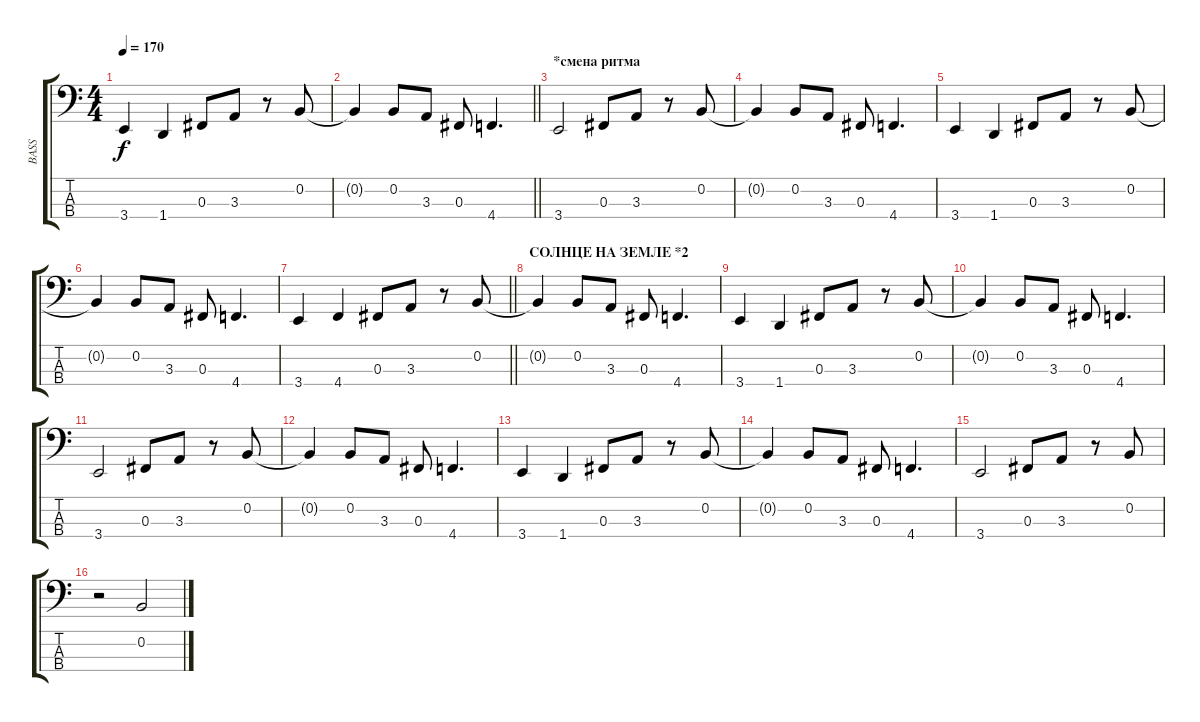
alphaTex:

\track ("BASS" "BASS") {instrument electricbassfinger}
\staff {score tabs}
\tuning (E2 B1 Gb1 Db1) {hide}
\ts (4 4)
\tempo 170
\clef f4
\ks c
3.4.4{dy f} 1.4.4 0.3.8 3.3.8 r.8 0.2.8 |
\barLineRight lightlight
0.2{t}.4 0.2.8 3.3.8 0.3.8 4.4.4{d} |
\section ("" "*смена ритма")
3.4.2 0.3.8 3.3.8 r.8 0.2.8 |
0.2{t}.4 0.2.8 3.3.8 0.3.8 4.4.4{d} |
3.4.4 1.4.4 0.3.8 3.3.8 r.8 0.2.8 |
0.2{t}.4 0.2.8 3.3.8 0.3.8 4.4.4{d} |
\barLineRight lightlight
3.4.4 4.4.4 0.3.8 3.3.8 r.8 0.2.8 |
\section ("" "СОЛНЦЕ НА ЗЕМЛЕ *2")
0.2{t}.4 0.2.8 3.3.8 0.3.8 4.4.4{d} |
3.4.4 1.4.4 0.3.8 3.3.8 r.8 0.2.8 |
0.2{t}.4 0.2.8 3.3.8 0.3.8 4.4.4{d} |
3.4.2 0.3.8 3.3.8 r.8 0.2.8 |
0.2{t}.4 0.2.8 3.3.8 0.3.8 4.4.4{d} |
3.4.4 1.4.4 0.3.8 3.3.8 r.8 0.2.8 |
0.2{t}.4 0.2.8 3.3.8 0.3.8 4.4.4{d} |
3.4.2 0.3.8 3.3.8 r.8 0.2.8 |
r.2 0.2.2
